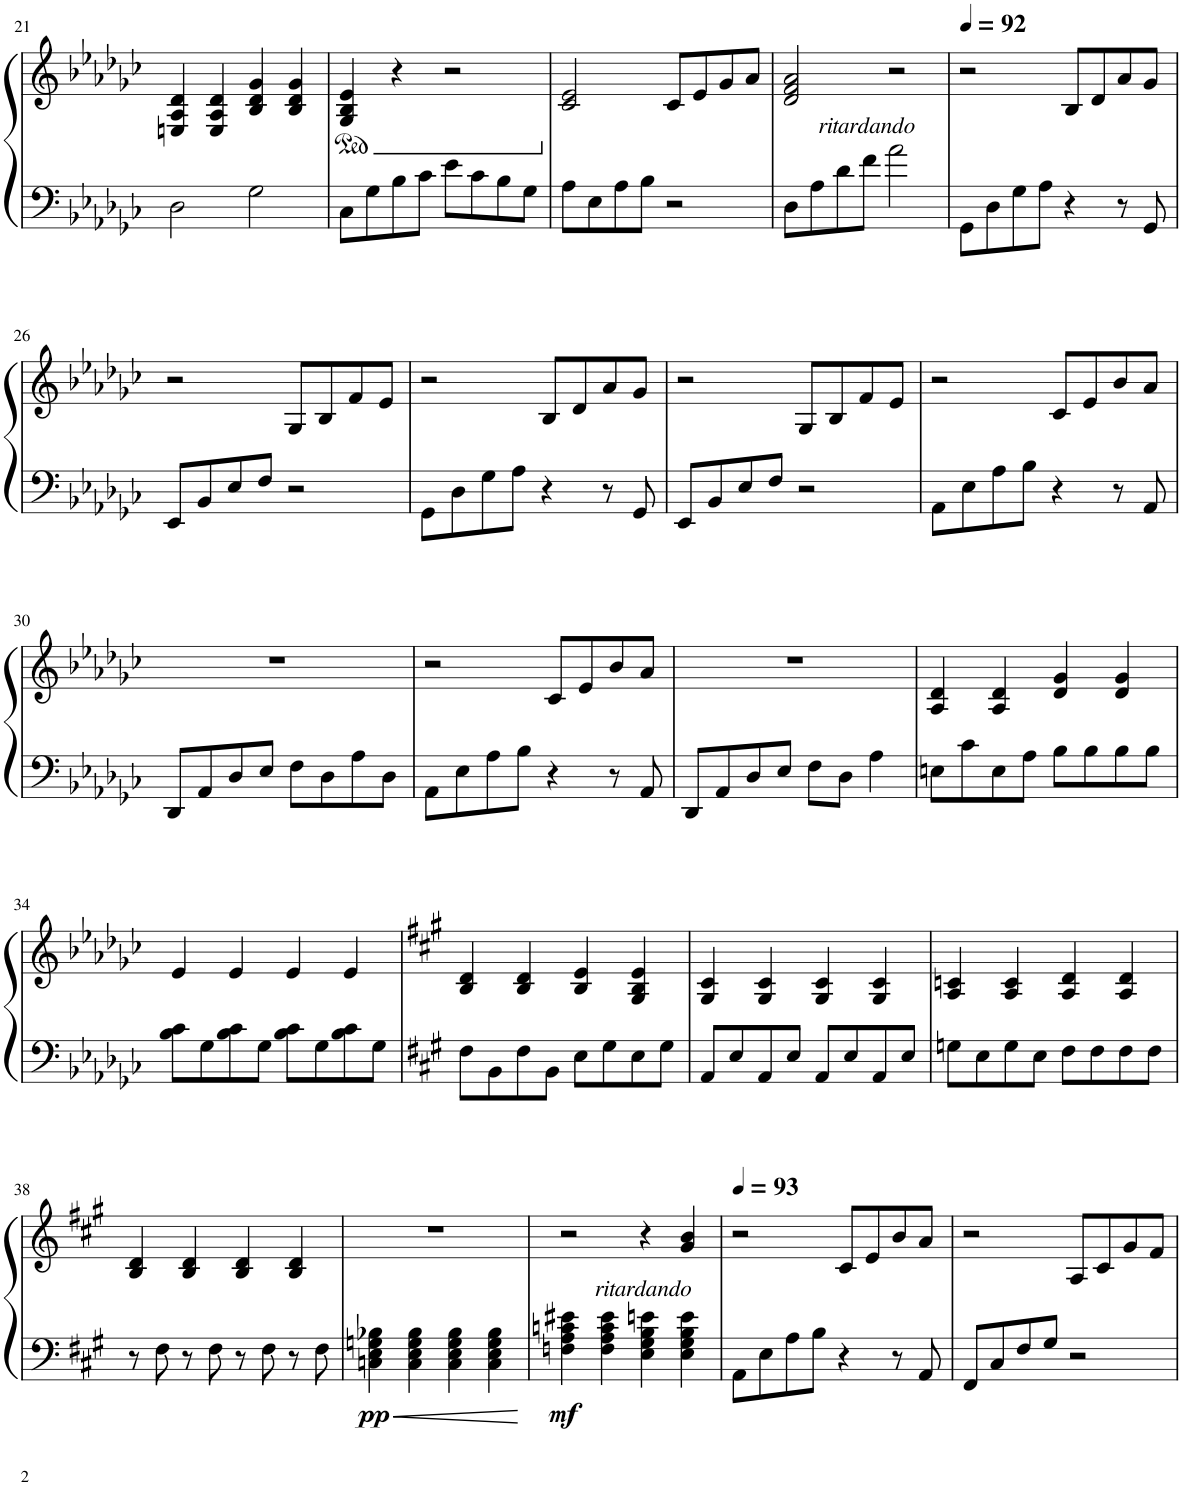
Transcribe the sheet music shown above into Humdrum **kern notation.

**kern	**kern	**dynam
*part1	*part1	*part1
*staff2	*staff1	*staff1/2
*I"Piano	*	*
*I'Pno.	*	*
!!LO:PB:g=z
*clefF4	*clefG2	*
*k[b-e-a-d-g-c-]	*k[b-e-a-d-g-c-]	*
*M4/4	*M4/4	*
=21	=21	=21
2D-\	4En/ 4A-/ 4d-/	.
.	4E/ 4A-/ 4d-/	.
2G-\	4B-/ 4d-/ 4g-/	.
.	4B-/ 4d-/ 4g-/	.
=22	=22	=22
*	*ped	*
8C-\L	4G-/ 4B-/ 4e-/	.
8G-\	.	.
8B-\	4r	.
8c-\J	.	.
8e-\L	2r	.
8c-\	.	.
8B-\	.	.
8G-\J	.	.
=23	=23	=23
*	*Xped	*
8A-\L	2c-/ 2e-/	.
8E-\	.	.
8A-\	.	.
8B-\J	.	.
2r	8c-/L	.
.	8e-/	.
.	8g-/	.
.	8a-/J	.
=24	=24	=24
!	!LO:TX:b:i:t=ritardando	!
8D-\L	2d-/ 2f/ 2a-/	.
8A-\	.	.
8d-\	.	.
8f\J	.	.
2a-\	2r	.
=25	=25	=25
*	*MM92	*
8GG-\L	2r	.
8D-\	.	.
8G-\	.	.
8A-\J	.	.
4r	8B-/L	.
.	8d-/	.
8r	8a-/	.
8GG-/	8g-/J	.
!!LO:LB:g=z
=26	=26	=26
8EE-/L	2r	.
8BB-/	.	.
8E-/	.	.
8F/J	.	.
2r	8G-/L	.
.	8B-/	.
.	8f/	.
.	8e-/J	.
=27	=27	=27
8GG-\L	2r	.
8D-\	.	.
8G-\	.	.
8A-\J	.	.
4r	8B-/L	.
.	8d-/	.
8r	8a-/	.
8GG-/	8g-/J	.
=28	=28	=28
8EE-/L	2r	.
8BB-/	.	.
8E-/	.	.
8F/J	.	.
2r	8G-/L	.
.	8B-/	.
.	8f/	.
.	8e-/J	.
=29	=29	=29
8AA-\L	2r	.
8E-\	.	.
8A-\	.	.
8B-\J	.	.
4r	8c-/L	.
.	8e-/	.
8r	8b-/	.
8AA-/	8a-/J	.
!!LO:LB:g=z
=30	=30	=30
8DD-/L	1r	.
8AA-/	.	.
8D-/	.	.
8E-/J	.	.
8F\L	.	.
8D-\	.	.
8A-\	.	.
8D-\J	.	.
=31	=31	=31
8AA-\L	2r	.
8E-\	.	.
8A-\	.	.
8B-\J	.	.
4r	8c-/L	.
.	8e-/	.
8r	8b-/	.
8AA-/	8a-/J	.
=32	=32	=32
8DD-/L	1r	.
8AA-/	.	.
8D-/	.	.
8E-/J	.	.
8F\L	.	.
8D-\J	.	.
4A-\	.	.
=33	=33	=33
8En\L	4A-/ 4d-/	.
8c-\	.	.
8E\	4A-/ 4d-/	.
8A-\J	.	.
8B-\L	4d-/ 4g-/	.
8B-\	.	.
8B-\	4d-/ 4g-/	.
8B-\J	.	.
!!LO:LB:g=z
=34	=34	=34
8B-\ 8c-\L	4e-/	.
8G-\	.	.
8B-\ 8c-\	4e-/	.
8G-\J	.	.
8B-\ 8c-\L	4e-/	.
8G-\	.	.
8B-\ 8c-\	4e-/	.
8G-\J	.	.
=35	=35	=35
*k[f#c#g#]	*k[f#c#g#]	*
8F#\L	4B/ 4d/	.
8BB\	.	.
8F#\	4B/ 4d/	.
8BB\J	.	.
8E\L	4B/ 4e/	.
8G#\	.	.
8E\	4G#/ 4B/ 4e/	.
8G#\J	.	.
=36	=36	=36
8AA/L	4G#/ 4c#/	.
8E/	.	.
8AA/	4G#/ 4c#/	.
8E/J	.	.
8AA/L	4G#/ 4c#/	.
8E/	.	.
8AA/	4G#/ 4c#/	.
8E/J	.	.
=37	=37	=37
8Gn\L	4A/ 4cn/	.
8E\	.	.
8G\	4A/ 4c/	.
8E\J	.	.
8F#\L	4A/ 4d/	.
8F#\	.	.
8F#\	4A/ 4d/	.
8F#\J	.	.
!!LO:LB:g=z
=38	=38	=38
8r	4B/ 4d/	.
8F#\	.	.
8r	4B/ 4d/	.
8F#\	.	.
8r	4B/ 4d/	.
8F#\	.	.
8r	4B/ 4d/	.
8F#\	.	.
=39	=39	=39
!	!	!LO:DY:b=2
4Cn\ 4E\ 4Gn\ 4B-X\	1r	pp
4C\ 4E\ 4G\ 4B-\	.	.
4C\ 4E\ 4G\ 4B-\	.	.
4C\ 4E\ 4G\ 4B-\	.	.
=40	=40	=40
!	!LO:TX:b:i:t=ritardando	!
!	!	!LO:DY:b=2
4Fn\ 4A\ 4cn\ 4e#X\	2r	mf
4F\ 4A\ 4c\ 4e#\	.	.
4E\ 4G#\ 4B\ 4en\	4r	.
4E\ 4G#\ 4B\ 4e\	4g#/ 4b/	.
=41	=41	=41
*	*MM93	*
8AA\L	2r	.
8E\	.	.
8A\	.	.
8B\J	.	.
4r	8c#/L	.
.	8e/	.
8r	8b/	.
8AA/	8a/J	.
=42	=42	=42
8FF#/L	2r	.
8C#/	.	.
8F#/	.	.
8G#/J	.	.
2r	8A/L	.
.	8c#/	.
.	8g#/	.
.	8f#/J	.
=	=	=
*-	*-	*-
